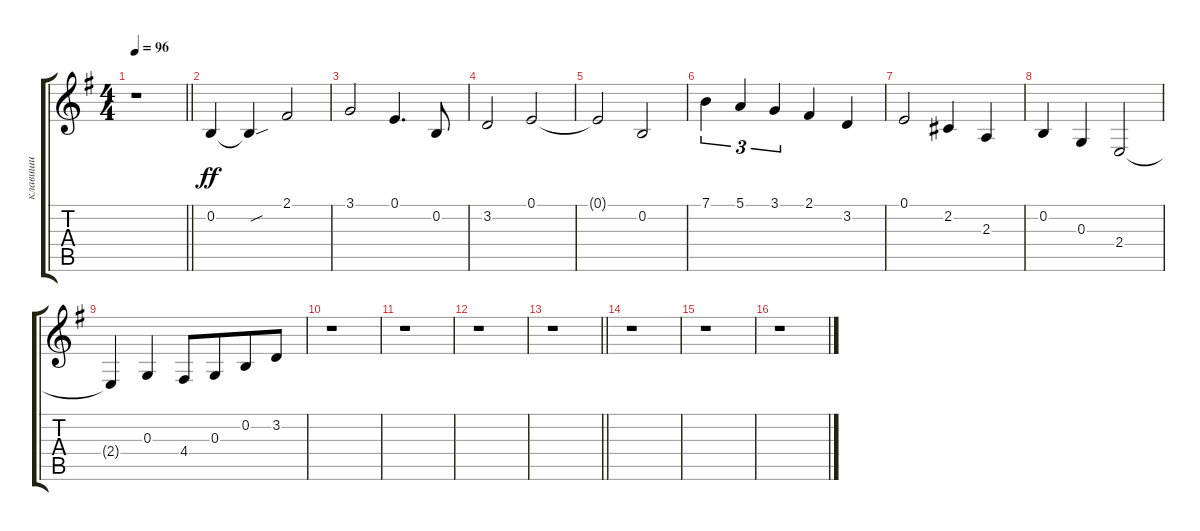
\track ("клавиши" "клавиши") {instrument drawbarorgan}
\staff {score tabs}
\tuning (E4 B3 G3 D3 A2 E2) {hide}
\ts (4 4)
\tempo 96
\clef g2
\barLineRight lightlight
\ks eminor
r.1{dy mf} |
\section ("" "")
0.2.4{dy ff} 0.2{sou t}.4 2.1.2 |
3.1.2 0.1.4{d} 0.2.8 |
3.2.2 0.1.2 |
0.1{t}.2 0.2.2 |
7.1.4{tu (3 2)} 5.1.4{tu (3 2)} 3.1.4{tu (3 2)} 2.1.4 3.2.4 |
0.1.2 2.2.4 2.3.4 |
0.2.4 0.3.4 2.4.2 |
2.4{t}.4 0.3.4 4.4.8 0.3.8{beam merge} 0.2.8 3.2.8 |
r.1 |
r.1 |
r.1 |
\barLineRight lightlight
r.1 |
\section ("" "")
r.1 |
r.1 |
r.1
